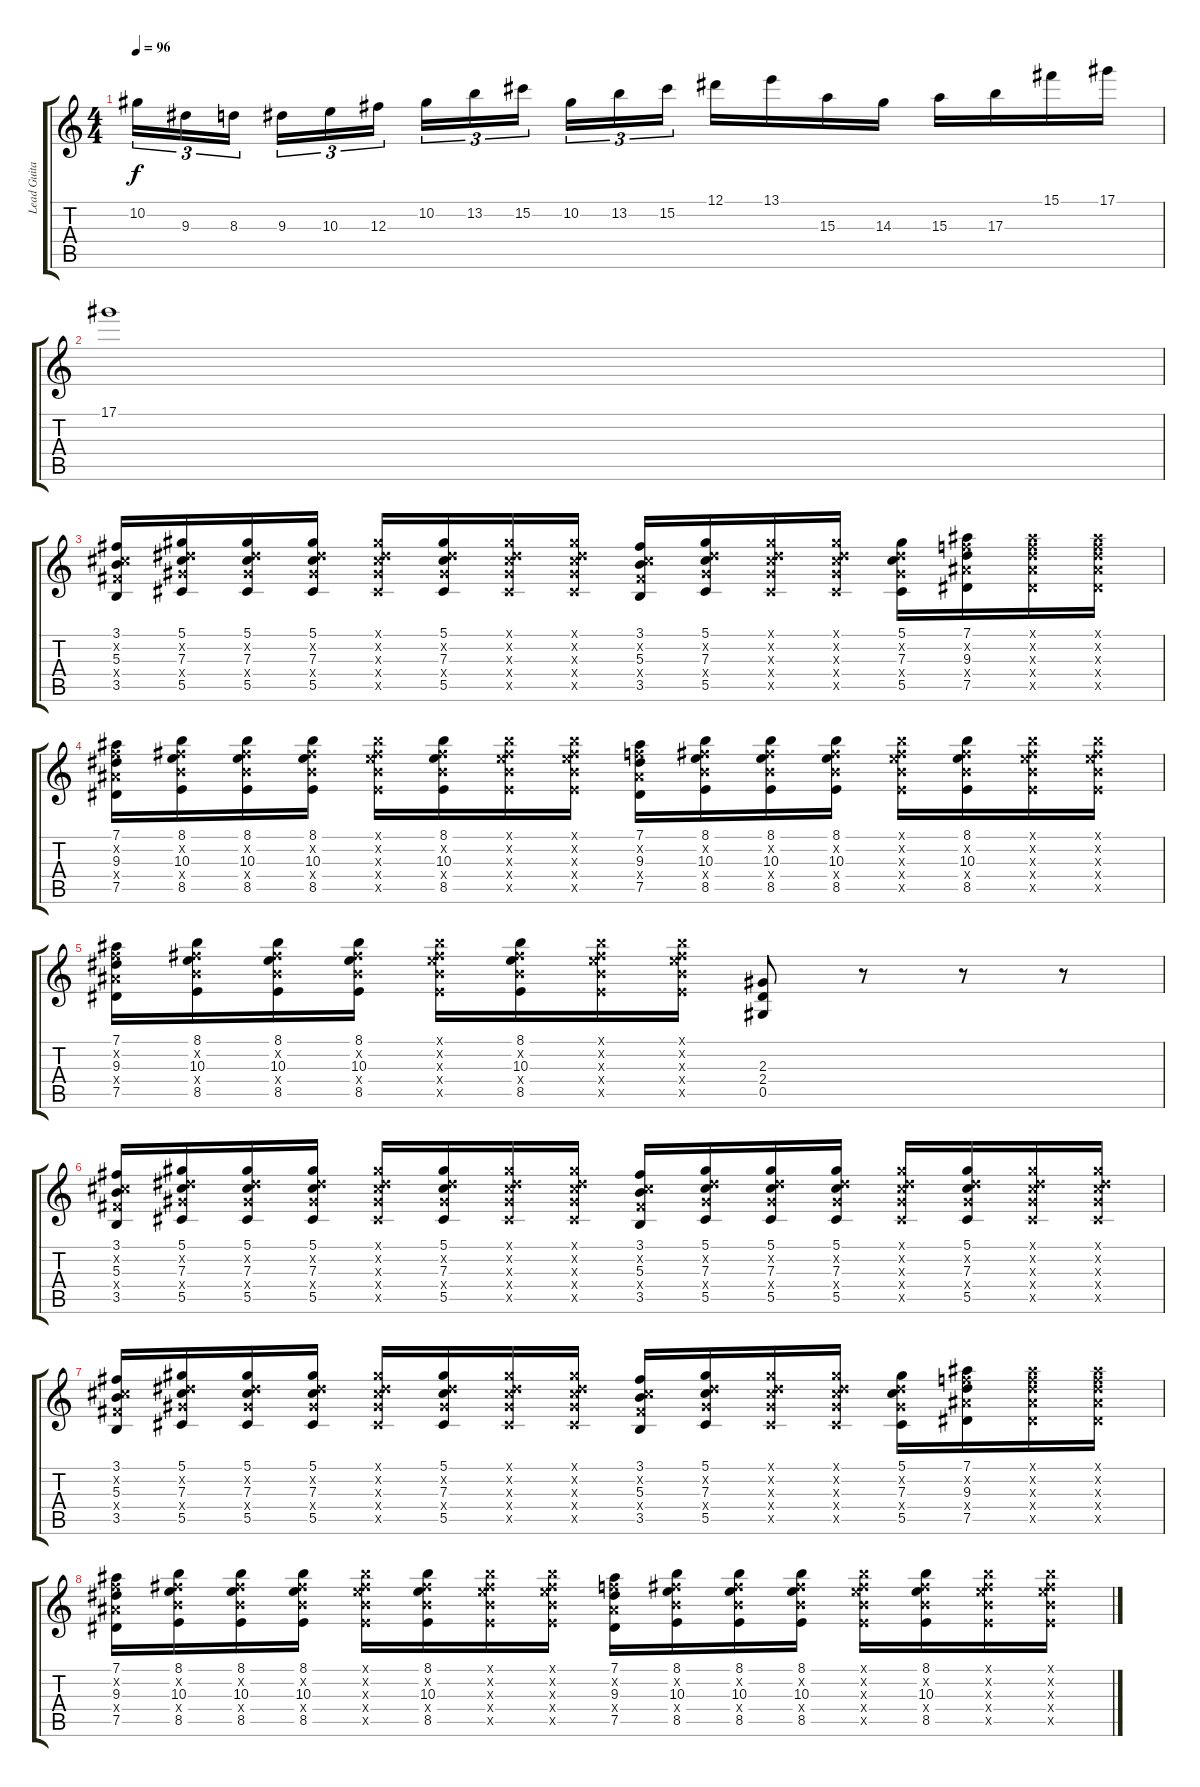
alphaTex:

\track ("Lead Guitar" "Lead Guita") {instrument distortionguitar}
\staff {score tabs}
\tuning (Eb4 Bb3 Gb3 Db3 Ab2 Db2) {hide}
\ts (4 4)
\tempo 96
\clef g2
\ks c
10.2.16{tu (3 2) dy f} 9.3.16{tu (3 2)} 8.3.16{tu (3 2) beam splitsecondary} 9.3.16{tu (3 2)} 10.3.16{tu (3 2)} 12.3.16{tu (3 2)} 10.2.16{tu (3 2)} 13.2.16{tu (3 2)} 15.2.16{tu (3 2) beam splitsecondary} 10.2.16{tu (3 2)} 13.2.16{tu (3 2)} 15.2.16{tu (3 2)} 12.1.16 13.1.16 15.3.16 14.3.16 15.3.16 17.3.16 15.1.16 17.1.16 |
17.1.1 |
(3.1 3.2{x} 5.3 5.4{x} 3.5).16 (5.1 5.2{x} 7.3 7.4{x} 5.5).16 (5.1 5.2{x} 7.3 7.4{x} 5.5).16 (5.1 5.2{x} 7.3 7.4{x} 5.5).16 (5.1{x} 5.2{x} 7.3{x} 7.4{x} 5.5{x}).16 (5.1 5.2{x} 7.3 7.4{x} 5.5).16 (5.1{x} 5.2{x} 7.3{x} 7.4{x} 5.5{x}).16 (5.1{x} 5.2{x} 7.3{x} 7.4{x} 5.5{x}).16 (3.1 3.2{x} 5.3 5.4{x} 3.5).16 (5.1 5.2{x} 7.3 7.4{x} 5.5).16 (5.1{x} 5.2{x} 7.3{x} 7.4{x} 5.5{x}).16 (5.1{x} 5.2{x} 7.3{x} 7.4{x} 5.5{x}).16 (5.1 5.2{x} 7.3 7.4{x} 5.5).16 (7.1 7.2{x} 9.3 9.4{x} 7.5).16 (7.1{x} 7.2{x} 9.3{x} 9.4{x} 7.5{x}).16 (7.1{x} 7.2{x} 9.3{x} 9.4{x} 7.5{x}).16 |
(7.1 7.2{x} 9.3 9.4{x} 7.5).16 (8.1 8.2{x} 10.3 10.4{x} 8.5).16 (8.1 8.2{x} 10.3 10.4{x} 8.5).16 (8.1 8.2{x} 10.3 10.4{x} 8.5).16 (8.1{x} 8.2{x} 10.3{x} 10.4{x} 8.5{x}).16 (8.1 8.2{x} 10.3 10.4{x} 8.5).16 (8.1{x} 8.2{x} 10.3{x} 10.4{x} 8.5{x}).16 (8.1{x} 8.2{x} 10.3{x} 10.4{x} 8.5{x}).16 (7.1 7.2{x} 9.3 9.4{x} 7.5).16 (8.1 8.2{x} 10.3 10.4{x} 8.5).16 (8.1 8.2{x} 10.3 10.4{x} 8.5).16 (8.1 8.2{x} 10.3 10.4{x} 8.5).16 (8.1{x} 8.2{x} 10.3{x} 10.4{x} 8.5{x}).16 (8.1 8.2{x} 10.3 10.4{x} 8.5).16 (8.1{x} 8.2{x} 10.3{x} 10.4{x} 8.5{x}).16 (8.1{x} 8.2{x} 10.3{x} 10.4{x} 8.5{x}).16 |
(7.1 7.2{x} 9.3 9.4{x} 7.5).16 (8.1 8.2{x} 10.3 10.4{x} 8.5).16 (8.1 8.2{x} 10.3 10.4{x} 8.5).16 (8.1 8.2{x} 10.3 10.4{x} 8.5).16 (8.1{x} 8.2{x} 10.3{x} 10.4{x} 8.5{x}).16 (8.1 8.2{x} 10.3 10.4{x} 8.5).16 (8.1{x} 8.2{x} 10.3{x} 10.4{x} 8.5{x}).16 (8.1{x} 8.2{x} 10.3{x} 10.4{x} 8.5{x}).16 (2.3 2.4 0.5).8 r.8 r.8 r.8 |
(3.1 3.2{x} 5.3 5.4{x} 3.5).16 (5.1 5.2{x} 7.3 7.4{x} 5.5).16 (5.1 5.2{x} 7.3 7.4{x} 5.5).16 (5.1 5.2{x} 7.3 7.4{x} 5.5).16 (5.1{x} 5.2{x} 7.3{x} 7.4{x} 5.5{x}).16 (5.1 5.2{x} 7.3 7.4{x} 5.5).16 (5.1{x} 5.2{x} 7.3{x} 7.4{x} 5.5{x}).16 (5.1{x} 5.2{x} 7.3{x} 7.4{x} 5.5{x}).16 (3.1 3.2{x} 5.3 5.4{x} 3.5).16 (5.1 5.2{x} 7.3 7.4{x} 5.5).16 (5.1 5.2{x} 7.3 7.4{x} 5.5).16 (5.1 5.2{x} 7.3 7.4{x} 5.5).16 (5.1{x} 5.2{x} 7.3{x} 7.4{x} 5.5{x}).16 (5.1 5.2{x} 7.3 7.4{x} 5.5).16 (5.1{x} 5.2{x} 7.3{x} 7.4{x} 5.5{x}).16 (5.1{x} 5.2{x} 7.3{x} 7.4{x} 5.5{x}).16 |
(3.1 3.2{x} 5.3 5.4{x} 3.5).16 (5.1 5.2{x} 7.3 7.4{x} 5.5).16 (5.1 5.2{x} 7.3 7.4{x} 5.5).16 (5.1 5.2{x} 7.3 7.4{x} 5.5).16 (5.1{x} 5.2{x} 7.3{x} 7.4{x} 5.5{x}).16 (5.1 5.2{x} 7.3 7.4{x} 5.5).16 (5.1{x} 5.2{x} 7.3{x} 7.4{x} 5.5{x}).16 (5.1{x} 5.2{x} 7.3{x} 7.4{x} 5.5{x}).16 (3.1 3.2{x} 5.3 5.4{x} 3.5).16 (5.1 5.2{x} 7.3 7.4{x} 5.5).16 (5.1{x} 5.2{x} 7.3{x} 7.4{x} 5.5{x}).16 (5.1{x} 5.2{x} 7.3{x} 7.4{x} 5.5{x}).16 (5.1 5.2{x} 7.3 7.4{x} 5.5).16 (7.1 7.2{x} 9.3 9.4{x} 7.5).16 (7.1{x} 7.2{x} 9.3{x} 9.4{x} 7.5{x}).16 (7.1{x} 7.2{x} 9.3{x} 9.4{x} 7.5{x}).16 |
(7.1 7.2{x} 9.3 9.4{x} 7.5).16 (8.1 8.2{x} 10.3 10.4{x} 8.5).16 (8.1 8.2{x} 10.3 10.4{x} 8.5).16 (8.1 8.2{x} 10.3 10.4{x} 8.5).16 (8.1{x} 8.2{x} 10.3{x} 10.4{x} 8.5{x}).16 (8.1 8.2{x} 10.3 10.4{x} 8.5).16 (8.1{x} 8.2{x} 10.3{x} 10.4{x} 8.5{x}).16 (8.1{x} 8.2{x} 10.3{x} 10.4{x} 8.5{x}).16 (7.1 7.2{x} 9.3 9.4{x} 7.5).16 (8.1 8.2{x} 10.3 10.4{x} 8.5).16 (8.1 8.2{x} 10.3 10.4{x} 8.5).16 (8.1 8.2{x} 10.3 10.4{x} 8.5).16 (8.1{x} 8.2{x} 10.3{x} 10.4{x} 8.5{x}).16 (8.1 8.2{x} 10.3 10.4{x} 8.5).16 (8.1{x} 8.2{x} 10.3{x} 10.4{x} 8.5{x}).16 (8.1{x} 8.2{x} 10.3{x} 10.4{x} 8.5{x}).16
